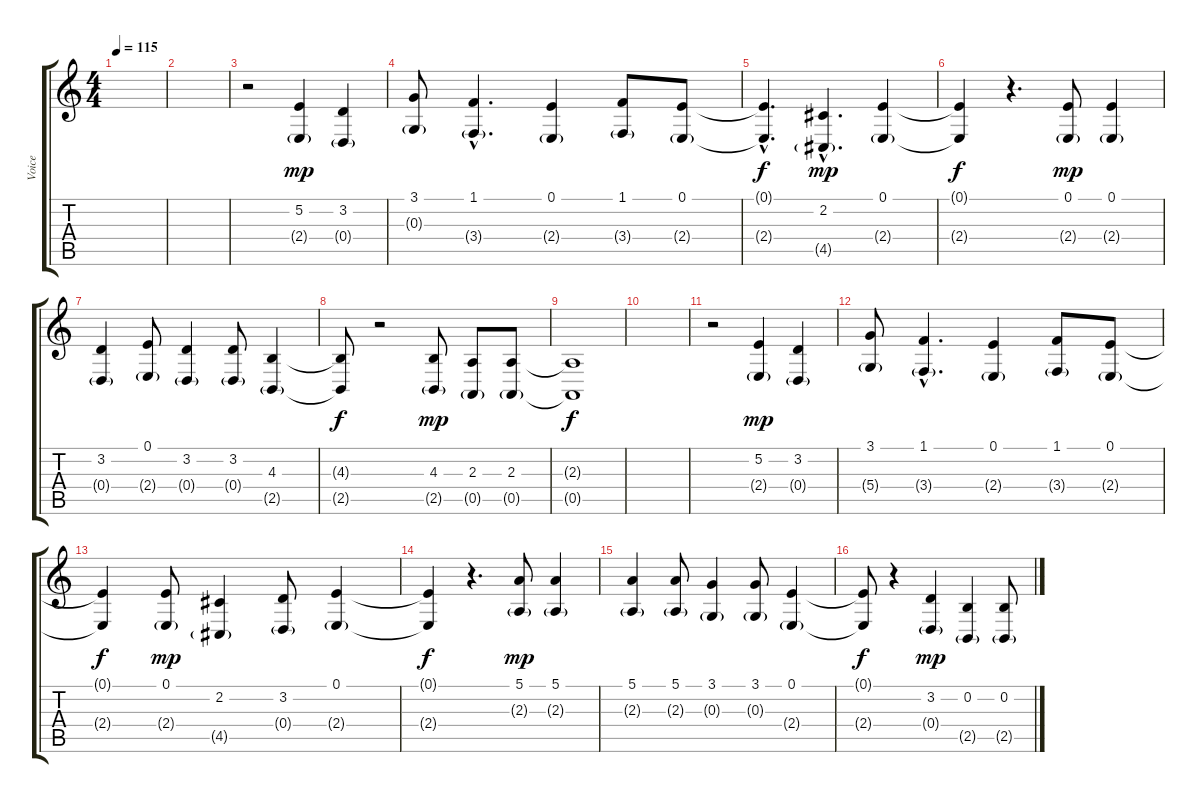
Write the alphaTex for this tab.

\track ("Voice" "Voice") {instrument flute}
\staff {score tabs}
\tuning (E4 B3 G3 D3 A2 E2) {hide}
\ts (4 4)
\tempo 115
\clef g2
\ks c
|
|
r.2 (5.2 2.4{g}).4{dy mp} (3.2 0.4{g}).4 |
(3.1 0.3{g}).8 (1.1{hac} 3.4{g hac}).4{d} (0.1 2.4{g}).4 (1.1 3.4{g}).8 (0.1 2.4{g}).8 |
(0.1{hac t} 2.4{hac t}).4{d dy f} (2.2{hac} 4.5{g hac}).4{d dy mp} (0.1 2.4{g}).4 |
(0.1{t} 2.4{t}).4{dy f} r.4{d} (0.1 2.4{g}).8{dy mp} (0.1 2.4{g}).4 |
(3.2 0.4{g}).4 (0.1 2.4{g}).8 (3.2 0.4{g}).4 (3.2 0.4{g}).8 (4.3 2.5{g}).4 |
(4.3{t} 2.5{t}).8{dy f} r.2 (4.3 2.5{g}).8{dy mp} (2.3 0.5{g}).8 (2.3 0.5{g}).8 |
(2.3{t} 0.5{t}).1{dy f} |
|
r.2 (5.2 2.4{g}).4{dy mp} (3.2 0.4{g}).4 |
(3.1 5.4{g}).8 (1.1{hac} 3.4{g hac}).4{d} (0.1 2.4{g}).4 (1.1 3.4{g}).8 (0.1 2.4{g}).8 |
(0.1{t} 2.4{t}).4{dy f} (0.1 2.4{g}).8{dy mp} (2.2 4.5{g}).4 (3.2 0.4{g}).8 (0.1 2.4{g}).4 |
(0.1{t} 2.4{t}).4{dy f} r.4{d} (5.1 2.3{g}).8{dy mp} (5.1 2.3{g}).4 |
(5.1 2.3{g}).4 (5.1 2.3{g}).8 (3.1 0.3{g}).4 (3.1 0.3{g}).8 (0.1 2.4{g}).4 |
(0.1{t} 2.4{t}).8{dy f} r.4 (3.2 0.4{g}).4{dy mp} (0.2 2.5{g}).4 (0.2 2.5{g}).8
